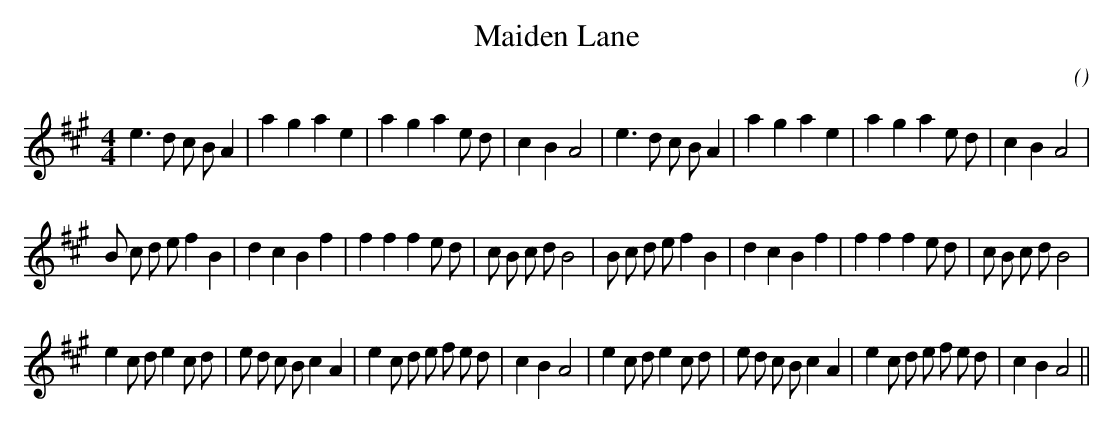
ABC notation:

X:1
T: Maiden Lane
C:
O:
M:4/4
K:A
K:A
M:4/4
L:1/16
e6 d2 c2 B2 A4 |a4 g4 a4 e4 |a4 g4 a4 e2 d2 |c4 B4 A8 |e6 d2 c2 B2 A4 |a4 g4 a4 e4 |a4 g4 a4 e2 d2 |c4 B4 A8 |
B2 c2 d2 e2 f4 B4 |d4 c4 B4 f4 |f4 f4 f4 e2 d2 |c2 B2 c2 d2 B8 |B2 c2 d2 e2 f4 B4 |d4 c4 B4 f4 |f4 f4 f4 e2 d2 |c2 B2 c2 d2 B8 |
e4 c2 d2 e4 c2 d2 |e2 d2 c2 B2 c4 A4 |e4 c2 d2 e2 f2 e2 d2 |c4 B4 A8 |e4 c2 d2 e4 c2 d2 |e2 d2 c2 B2 c4 A4 |e4 c2 d2 e2 f2 e2 d2 |c4 B4 A8 ||
